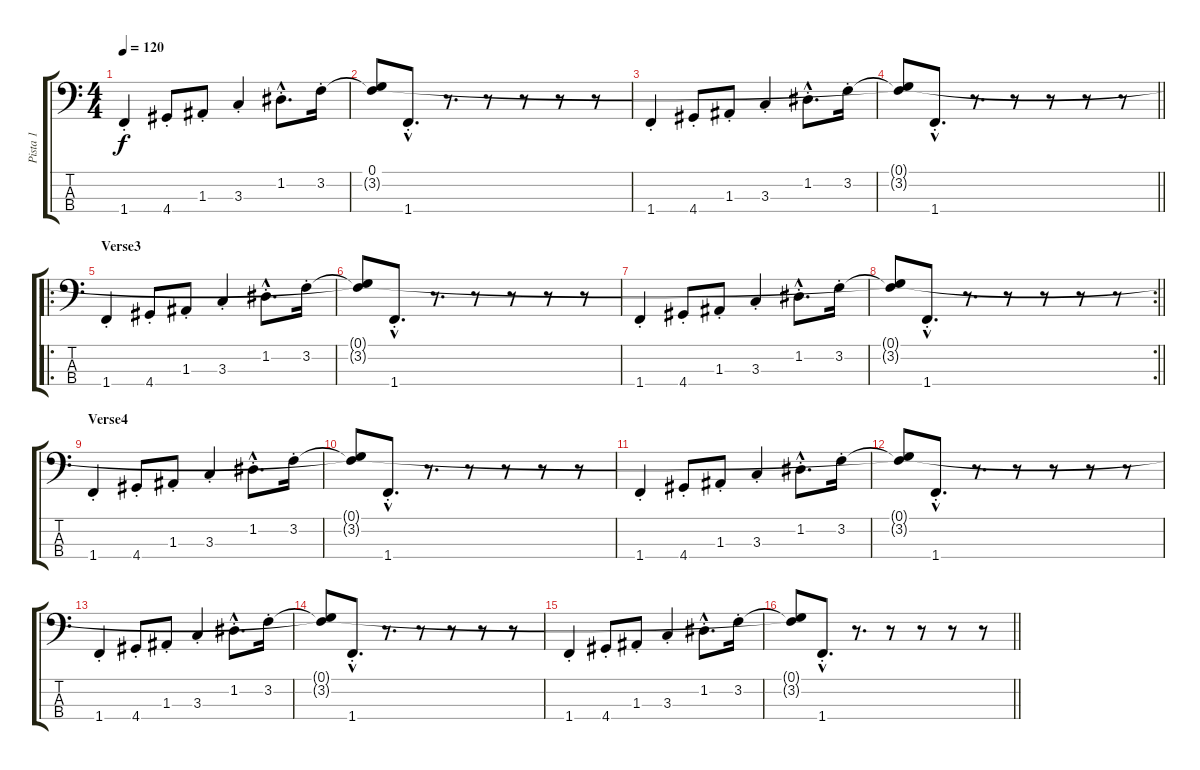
\track ("Pista 1" "Pista 1") {instrument electricbassfinger}
\staff {score tabs}
\tuning (G2 D2 A1 E1) {hide}
\ts (4 4)
\tempo 120
\clef f4
\ks c
1.4{st}.4{dy f} 4.4{st}.8 1.3{st}.8 3.3{st}.4 1.2{hac st}.8{d} 3.2{st}.16 |
(0.1{t} 3.2{t}).8 1.4{hac st}.8{d} r.8{d} r.8 r.8 r.8 r.8 |
1.4{st}.4 4.4{st}.8 1.3{st}.8 3.3{st}.4 1.2{hac st}.8{d} 3.2{st}.16 |
\barLineRight lightlight
(0.1{t} 3.2{t}).8 1.4{hac st}.8{d} r.8{d} r.8 r.8 r.8 r.8 |
\ro
\section ("" "Verse3")
1.4{st}.4 4.4{st}.8 1.3{st}.8 3.3{st}.4 1.2{hac st}.8{d} 3.2{st}.16 |
(0.1{t} 3.2{t}).8 1.4{hac st}.8{d} r.8{d} r.8 r.8 r.8 r.8 |
1.4{st}.4 4.4{st}.8 1.3{st}.8 3.3{st}.4 1.2{hac st}.8{d} 3.2{st}.16 |
\rc 2
\barLineRight lightlight
(0.1{t} 3.2{t}).8 1.4{hac st}.8{d} r.8{d} r.8 r.8 r.8 r.8 |
\section ("" "Verse4")
1.4{st}.4 4.4{st}.8 1.3{st}.8 3.3{st}.4 1.2{hac st}.8{d} 3.2{st}.16 |
(0.1{t} 3.2{t}).8 1.4{hac st}.8{d} r.8{d} r.8 r.8 r.8 r.8 |
1.4{st}.4 4.4{st}.8 1.3{st}.8 3.3{st}.4 1.2{hac st}.8{d} 3.2{st}.16 |
(0.1{t} 3.2{t}).8 1.4{hac st}.8{d} r.8{d} r.8 r.8 r.8 r.8 |
1.4{st}.4 4.4{st}.8 1.3{st}.8 3.3{st}.4 1.2{hac st}.8{d} 3.2{st}.16 |
(0.1{t} 3.2{t}).8 1.4{hac st}.8{d} r.8{d} r.8 r.8 r.8 r.8 |
1.4{st}.4 4.4{st}.8 1.3{st}.8 3.3{st}.4 1.2{hac st}.8{d} 3.2{st}.16 |
\barLineRight lightlight
(0.1{t} 3.2{t}).8 1.4{hac st}.8{d} r.8{d} r.8 r.8 r.8 r.8
